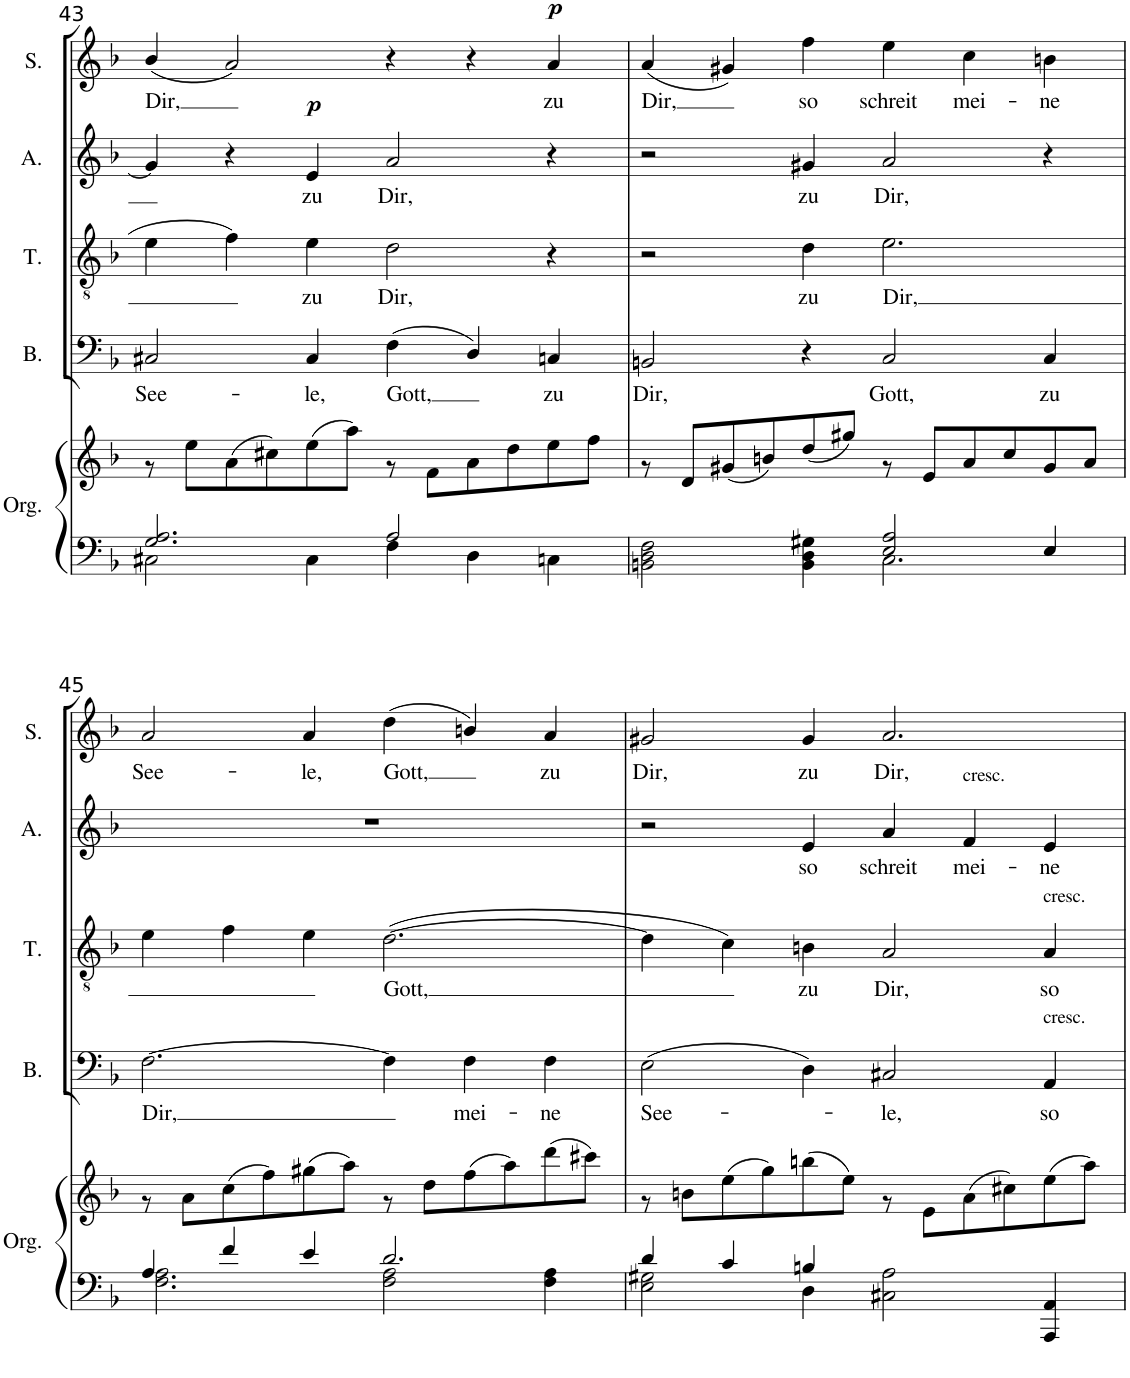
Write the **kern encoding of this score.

**kern	**kern	**kern	**text	**kern	**text	**kern	**text	**dynam	**kern	**text	**dynam
*part5	*part5	*part4	*part4	*part3	*part3	*part2	*part2	*part2	*part1	*part1	*part1
*staff6	*staff5	*staff4	*staff4	*staff3	*staff3	*staff2	*staff2	*staff2	*staff1	*staff1	*staff1
*I"Orgue	*	*I"Bass	*	*I"Tenor	*	*I"Alti	*	*	*I"Soprano	*	*
*I'Org.	*	*I'B.	*	*I'T.	*	*I'A.	*	*	*I'S.	*	*
!!LO:PB:g=z
*clefF4	*clefG2	*clefF4	*	*clefGv2	*	*clefG2	*	*	*clefG2	*	*
*k[b-]	*k[b-]	*k[b-]	*	*k[b-]	*	*k[b-]	*	*	*k[b-]	*	*
*F:	*F:	*F:	*	*	*	*F:	*	*	*F:	*	*
*M6/4	*M6/4	*M6/4	*	*M6/4	*	*M6/4	*	*	*M6/4	*	*
=43	=43	=43	=43	=43	=43	=43	=43	=43	=43	=43	=43
*^	*^	*	*	*	*	*	*	*	*	*	*
!	!	!	!	!	!LO:LY:b	!	!	!	!	!	!	!LO:LY:b	!
2C#X\	2.G/ 2.A/	1.ryy	8r	2C#X/	See-	4e\	.	4g/]	.	.	(<4b-/	Dir,	.
.	.	.	8ee\L	.	.	.	.	.	.	.	.	.	.
.	.	.	(>8a\	.	.	4f\	.	4r	.	.	2a/)	.	.
.	.	.	8cc#X\)	.	.	.	.	.	.	.	.	.	.
!	!	!	!	!	!LO:LY:b	!	!LO:LY:b	!	!LO:LY:b	!LO:DY:a	!	!	!
4C#\	.	.	(>8ee\	4C#/	-le,	4e\	zu	4e/	zu	p	.	.	.
.	.	.	8aa\J)	.	.	.	.	.	.	.	.	.	.
!	!	!	!	!	!LO:LY:b	!	!LO:LY:b	!	!LO:LY:b	!	!	!	!
4F\	2A/	.	8r	(>4F\	Gott,	2d\	Dir,	2a/	Dir,	.	4r	.	.
.	.	.	8f\L	.	.	.	.	.	.	.	.	.	.
4D\	.	.	8a\	4D/)	.	.	.	.	.	.	4r	.	.
.	.	.	8dd\	.	.	.	.	.	.	.	.	.	.
!	!	!	!	!	!LO:LY:b	!	!	!	!	!	!	!LO:LY:b	!LO:DY:a
4Cn\	4ryy	.	8ee\	4Cn/	zu	4r	.	4r	.	.	4a/	zu	p
.	.	.	8ff\J	.	.	.	.	.	.	.	.	.	.
=44	=44	=44	=44	=44	=44	=44	=44	=44	=44	=44	=44	=44	=44
!	!	!	!	!	!LO:LY:b	!	!	!	!	!	!	!LO:LY:b	!
2BBn\ 2D\ 2F\	2.ryy	1.ryy	8r	2BBn/	Dir,	2r	.	2r	.	.	(<4a/	Dir,	.
.	.	.	8d/L	.	.	.	.	.	.	.	.	.	.
.	.	.	(<8g#X/	.	.	.	.	.	.	.	4g#X/)	.	.
.	.	.	8bn/)	.	.	.	.	.	.	.	.	.	.
!	!	!	!	!	!	!	!LO:LY:b	!	!LO:LY:b	!	!	!LO:LY:b	!
4BB\ 4D\ 4G#X\	.	.	(<8dd/	4r	.	4d\	zu	4g#X/	zu	.	4ff\	so	.
.	.	.	8gg#X/J)	.	.	.	.	.	.	.	.	.	.
!	!	!	!	!	!LO:LY:b	!	!LO:LY:b	!	!LO:LY:b	!	!	!LO:LY:b	!
2E/ 2A/	2.C\	.	8r	2C/	Gott,	2.e\	Dir,	2a/	Dir,	.	4ee\	schreit	.
.	.	.	8e/L	.	.	.	.	.	.	.	.	.	.
!	!	!	!	!	!	!	!	!	!	!	!	!LO:LY:b	!
.	.	.	8a/	.	.	.	.	.	.	.	4cc\	mei-	.
.	.	.	8cc/	.	.	.	.	.	.	.	.	.	.
!	!	!	!	!	!LO:LY:b	!	!	!	!	!	!	!LO:LY:b	!
4E/	.	.	8g#/	4C/	zu	.	.	4r	.	.	4bn\	-ne	.
.	.	.	8a/J	.	.	.	.	.	.	.	.	.	.
!!LO:LB:g=z
=45	=45	=45	=45	=45	=45	=45	=45	=45	=45	=45	=45	=45	=45
!	!	!	!	!	!LO:LY:b	!	!	!	!	!	!	!LO:LY:b	!
4A/	2.F\ 2.A\	1.ryy	8r	[>2.F\	Dir,	4e\	.	1.r	.	.	2a/	See-	.
.	.	.	8a\L	.	.	.	.	.	.	.	.	.	.
4f/	.	.	(>8cc\	.	.	4f\	.	.	.	.	.	.	.
.	.	.	8ff\)	.	.	.	.	.	.	.	.	.	.
!	!	!	!	!	!	!	!	!	!	!	!	!LO:LY:b	!
4e/	.	.	(>8gg#X\	.	.	4e\	.	.	.	.	4a/	-le,	.
.	.	.	8aa\J)	.	.	.	.	.	.	.	.	.	.
!	!	!	!	!	!	!	!LO:LY:b	!	!	!	!	!LO:LY:b	!
2F\ 2A\	2.d/	.	8r	4F\]	.	(>[>2.d\	Gott,	.	.	.	(>4dd\	Gott,	.
.	.	.	8dd\L	.	.	.	.	.	.	.	.	.	.
!	!	!	!	!	!LO:LY:b	!	!	!	!	!	!	!	!
.	.	.	(>8ff\	4F\	mei-	.	.	.	.	.	4bn/)	.	.
.	.	.	8aa\)	.	.	.	.	.	.	.	.	.	.
!	!	!	!	!	!LO:LY:b	!	!	!	!	!	!	!LO:LY:b	!
4F\ 4A\	.	.	(>8ddd\	4F\	-ne	.	.	.	.	.	4a/	zu	.
.	.	.	8ccc#X\J)	.	.	.	.	.	.	.	.	.	.
=46	=46	=46	=46	=46	=46	=46	=46	=46	=46	=46	=46	=46	=46
!	!	!	!	!	!LO:LY:b	!	!	!	!	!	!	!LO:LY:b	!
4d/	2E\ 2G#X\	1.ryy	8r	(>2E\	See-	4d\]	.	2r	.	.	2g#X/	Dir,	.
.	.	.	8bn\L	.	.	.	.	.	.	.	.	.	.
4c/	.	.	(>8ee\	.	.	4c\)	.	.	.	.	.	.	.
.	.	.	8gg\)	.	.	.	.	.	.	.	.	.	.
!	!	!	!	!	!	!	!LO:LY:b	!	!LO:LY:b	!	!	!LO:LY:b	!
4Bn/	4D\	.	(>8bbn\	4D\)	.	4Bn\	zu	4e/	so	.	4g#/	zu	.
.	.	.	8ee\J)	.	.	.	.	.	.	.	.	.	.
!	!	!	!	!	!LO:LY:b	!	!LO:LY:b	!	!LO:LY:b	!	!	!LO:LY:b	!
2C#X\ 2A\	2.ryy	.	8r	2C#X/	-le,	2A/	Dir,	4a/	schreit	.	2.a/	Dir,	.
.	.	.	8e\L	.	.	.	.	.	.	.	.	.	.
!	!	!	!	!	!	!	!	!LO:TX:a:t=cresc.	!	!	!	!	!
!	!	!	!	!	!	!	!	!	!LO:LY:b	!	!	!	!
.	.	.	(>8a\	.	.	.	.	4f/	mei-	.	.	.	.
.	.	.	8cc#X\)	.	.	.	.	.	.	.	.	.	.
!	!	!	!	!	!	!LO:TX:a:t=cresc.	!	!	!	!	!	!	!
!	!	!	!	!LO:TX:a:t=cresc.	!	!	!	!	!	!	!	!	!
!	!	!	!	!	!LO:LY:b	!	!LO:LY:b	!	!LO:LY:b	!	!	!	!
4AAA/ 4AA/	.	.	(>8ee\	4AA/	so	4A/	so	4e/	-ne	.	.	.	.
.	.	.	8aa\J)	.	.	.	.	.	.	.	.	.	.
*v	*v	*	*	*	*	*	*	*	*	*	*	*	*
*	*v	*v	*	*	*	*	*	*	*	*	*	*
=	=	=	=	=	=	=	=	=	=	=	=
*-	*-	*-	*-	*-	*-	*-	*-	*-	*-	*-	*-
